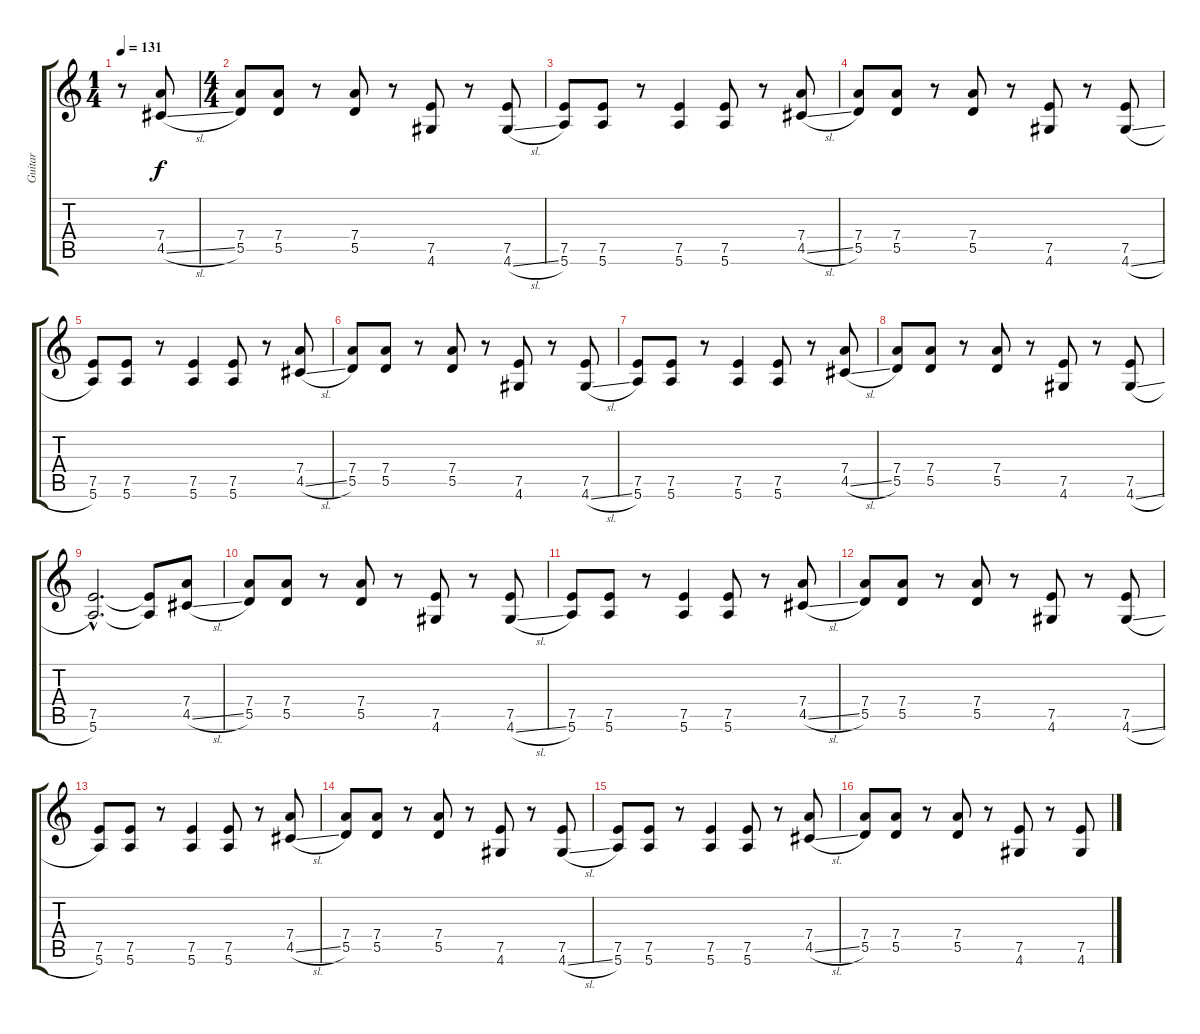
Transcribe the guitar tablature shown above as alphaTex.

\track ("Guitar" "Guitar") {instrument electricguitarclean}
\staff {score tabs}
\tuning (E4 B3 G3 D3 A2 E2) {hide}
\ts (1 4)
\tempo 131
\clef g2
\ks c
r.8{dy f instrument electricguitarclean} (7.4 4.5{sl}).8 |
\ts (4 4)
(7.4 5.5).8 (7.4 5.5).8 r.8 (7.4 5.5).8 r.8 (7.5 4.6).8 r.8 (7.5 4.6{sl}).8 |
(7.5 5.6).8 (7.5 5.6).8 r.8 (7.5 5.6).4 (7.5 5.6).8 r.8 (7.4 4.5{sl}).8 |
(7.4 5.5).8 (7.4 5.5).8 r.8 (7.4 5.5).8 r.8 (7.5 4.6).8 r.8 (7.5 4.6{sl}).8 |
(7.5 5.6).8 (7.5 5.6).8 r.8 (7.5 5.6).4 (7.5 5.6).8 r.8 (7.4 4.5{sl}).8 |
(7.4 5.5).8 (7.4 5.5).8 r.8 (7.4 5.5).8 r.8 (7.5 4.6).8 r.8 (7.5 4.6{sl}).8 |
(7.5 5.6).8 (7.5 5.6).8 r.8 (7.5 5.6).4 (7.5 5.6).8 r.8 (7.4 4.5{sl}).8 |
(7.4 5.5).8 (7.4 5.5).8 r.8 (7.4 5.5).8 r.8 (7.5 4.6).8 r.8 (7.5 4.6{sl}).8 |
(7.5{hac} 5.6{hac}).2{d} (7.5{t} 5.6{t}).8 (7.4 4.5{sl}).8 |
(7.4 5.5).8 (7.4 5.5).8 r.8 (7.4 5.5).8 r.8 (7.5 4.6).8 r.8 (7.5 4.6{sl}).8 |
(7.5 5.6).8 (7.5 5.6).8 r.8 (7.5 5.6).4 (7.5 5.6).8 r.8 (7.4 4.5{sl}).8 |
(7.4 5.5).8 (7.4 5.5).8 r.8 (7.4 5.5).8 r.8 (7.5 4.6).8 r.8 (7.5 4.6{sl}).8 |
(7.5 5.6).8 (7.5 5.6).8 r.8 (7.5 5.6).4 (7.5 5.6).8 r.8 (7.4 4.5{sl}).8 |
(7.4 5.5).8 (7.4 5.5).8 r.8 (7.4 5.5).8 r.8 (7.5 4.6).8 r.8 (7.5 4.6{sl}).8 |
(7.5 5.6).8 (7.5 5.6).8 r.8 (7.5 5.6).4 (7.5 5.6).8 r.8 (7.4 4.5{sl}).8 |
(7.4 5.5).8 (7.4 5.5).8 r.8 (7.4 5.5).8 r.8 (7.5 4.6).8 r.8 (7.5 4.6{sl}).8
